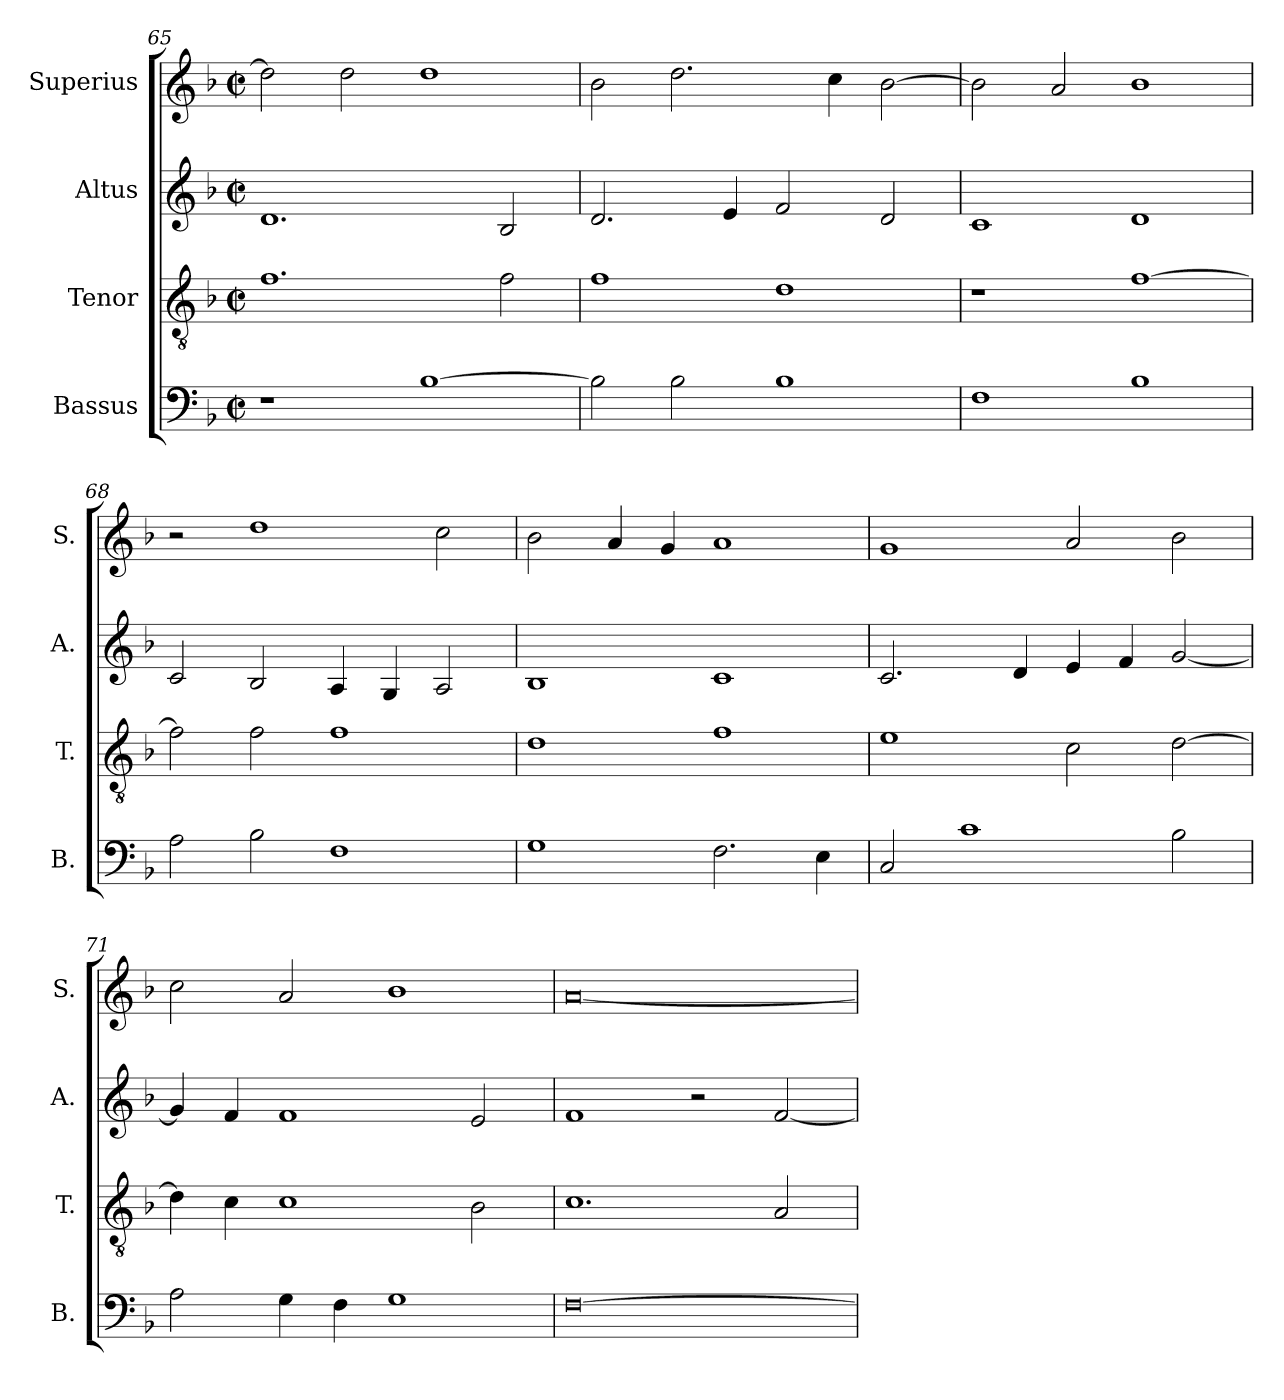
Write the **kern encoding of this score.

**kern	**kern	**kern	**kern
*part4	*part3	*part2	*part1
*staff4	*staff3	*staff2	*staff1
*I"Bassus	*I"Tenor	*I"Altus	*I"Superius
*I'B.	*I'T.	*I'A.	*I'S.
*clefF4	*clefGv2	*clefG2	*clefG2
*	*ITrd7c12	*	*
*k[b-]	*k[b-]	*k[b-]	*k[b-]
*F:	*F:	*F:	*F:
*M2/2	*M2/2	*M2/2	*M2/2
*met(c|)	*met(c|)	*met(c|)	*met(c|)
=65	=65	=65	=65
1r	1.Fi	1.di	2ddi\]
.	.	.	2ddi\
[>1B-i	.	.	1ddi
.	2Fi\	2B-i/	.
!!LO:PB:g=z
=66	=66	=66	=66
2B-i\]	1Fi	2.di/	2b-i\
2B-i\	.	.	2.ddi\
.	.	4ei/	.
1B-i	1Di	2fi/	.
.	.	.	4cci\
.	.	2di/	[>2b-i\
=67	=67	=67	=67
1Fi	1r	1ci	2b-i\]
.	.	.	2ai/
1B-i	[>1Fi	1di	1b-i
=68	=68	=68	=68
2Ai\	2Fi\]	2ci/	2r
2B-i\	2Fi\	2B-i/	1ddi
1Fi	1Fi	4Ai/	.
.	.	4Gi/	.
.	.	2Ai/	2cci\
=69	=69	=69	=69
1Gi	1Di	1B-i	2b-i\
.	.	.	4ai/
.	.	.	4gi/
2.Fi\	1Fi	1ci	1ai
4Ei\	.	.	.
=70	=70	=70	=70
2Ci/	1Ei	2.ci/	1gi
1ci	.	.	.
.	.	4di/	.
.	2Ci\	4ei/	2ai/
.	.	4fi/	.
2B-i\	[>2Di\	[<2gi/	2b-i\
!!LO:LB:g=z
=71	=71	=71	=71
2Ai\	4Di\]	4gi/]	2cci\
.	4Ci\	4fi/	.
4Gi\	1Ci	1fi	2ai/
4Fi\	.	.	.
1Gi	.	.	1b-i
.	2BB-i\	2ei/	.
=72	=72	=72	=72
[>0Fi	1.Ci	1fi	[<0ai
.	.	2r	.
.	2AAi/	[<2fi/	.
=	=	=	=
*-	*-	*-	*-
